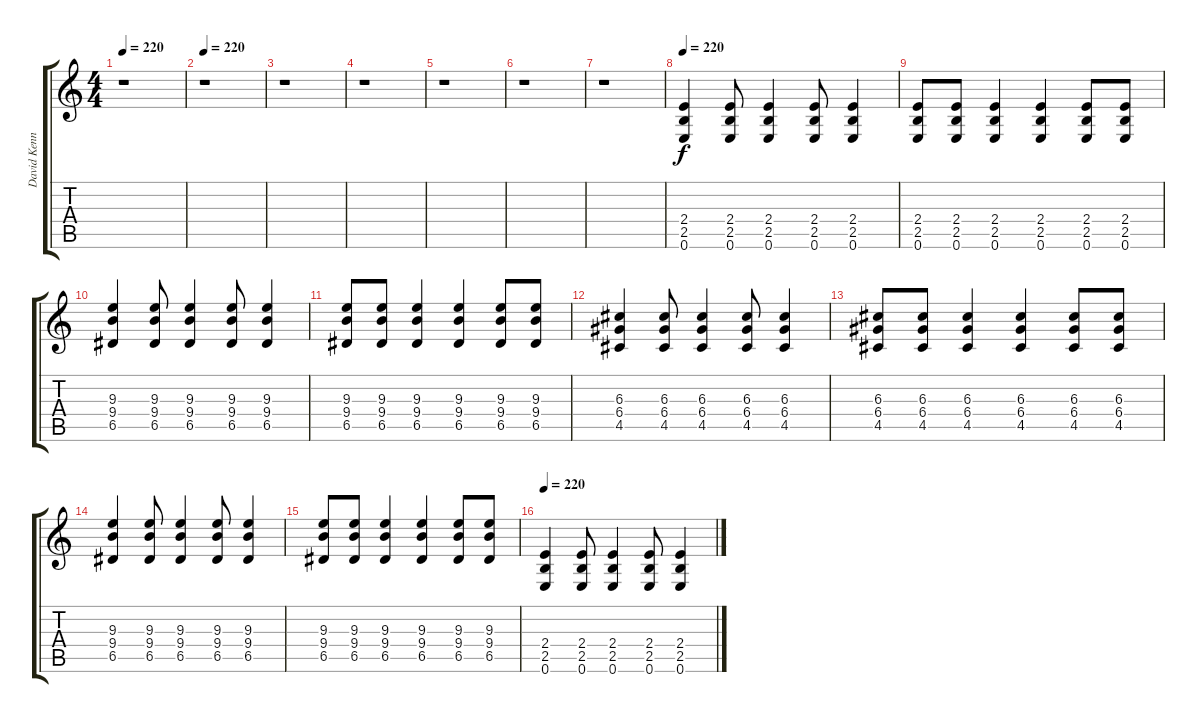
\track ("David Kennedy " "David Kenn") {instrument distortionguitar}
\staff {score tabs}
\tuning (E4 B3 G3 D3 A2 E2) {hide}
\ts (4 4)
\tempo 220
\clef g2
\ks c
r.1{dy f} |
\tempo 220
r.1 |
r.1 |
r.1 |
r.1 |
r.1 |
r.1 |
\tempo 220
(2.4 2.5 0.6).4{volume 16 instrument distortionguitar} (2.4 2.5 0.6).8 (2.4 2.5 0.6).4 (2.4 2.5 0.6).8 (2.4 2.5 0.6).4 |
(2.4 2.5 0.6).8 (2.4 2.5 0.6).8 (2.4 2.5 0.6).4 (2.4 2.5 0.6).4 (2.4 2.5 0.6).8 (2.4 2.5 0.6).8 |
(9.3 9.4 6.5).4 (9.3 9.4 6.5).8 (9.3 9.4 6.5).4 (9.3 9.4 6.5).8 (9.3 9.4 6.5).4 |
(9.3 9.4 6.5).8 (9.3 9.4 6.5).8 (9.3 9.4 6.5).4 (9.3 9.4 6.5).4 (9.3 9.4 6.5).8 (9.3 9.4 6.5).8 |
(6.3 6.4 4.5).4 (6.3 6.4 4.5).8 (6.3 6.4 4.5).4 (6.3 6.4 4.5).8 (6.3 6.4 4.5).4 |
(6.3 6.4 4.5).8 (6.3 6.4 4.5).8 (6.3 6.4 4.5).4 (6.3 6.4 4.5).4 (6.3 6.4 4.5).8 (6.3 6.4 4.5).8 |
(9.3 9.4 6.5).4 (9.3 9.4 6.5).8 (9.3 9.4 6.5).4 (9.3 9.4 6.5).8 (9.3 9.4 6.5).4 |
(9.3 9.4 6.5).8 (9.3 9.4 6.5).8 (9.3 9.4 6.5).4 (9.3 9.4 6.5).4 (9.3 9.4 6.5).8 (9.3 9.4 6.5).8 |
\tempo 220
(2.4 2.5 0.6).4{volume 16 instrument distortionguitar} (2.4 2.5 0.6).8 (2.4 2.5 0.6).4 (2.4 2.5 0.6).8 (2.4 2.5 0.6).4
